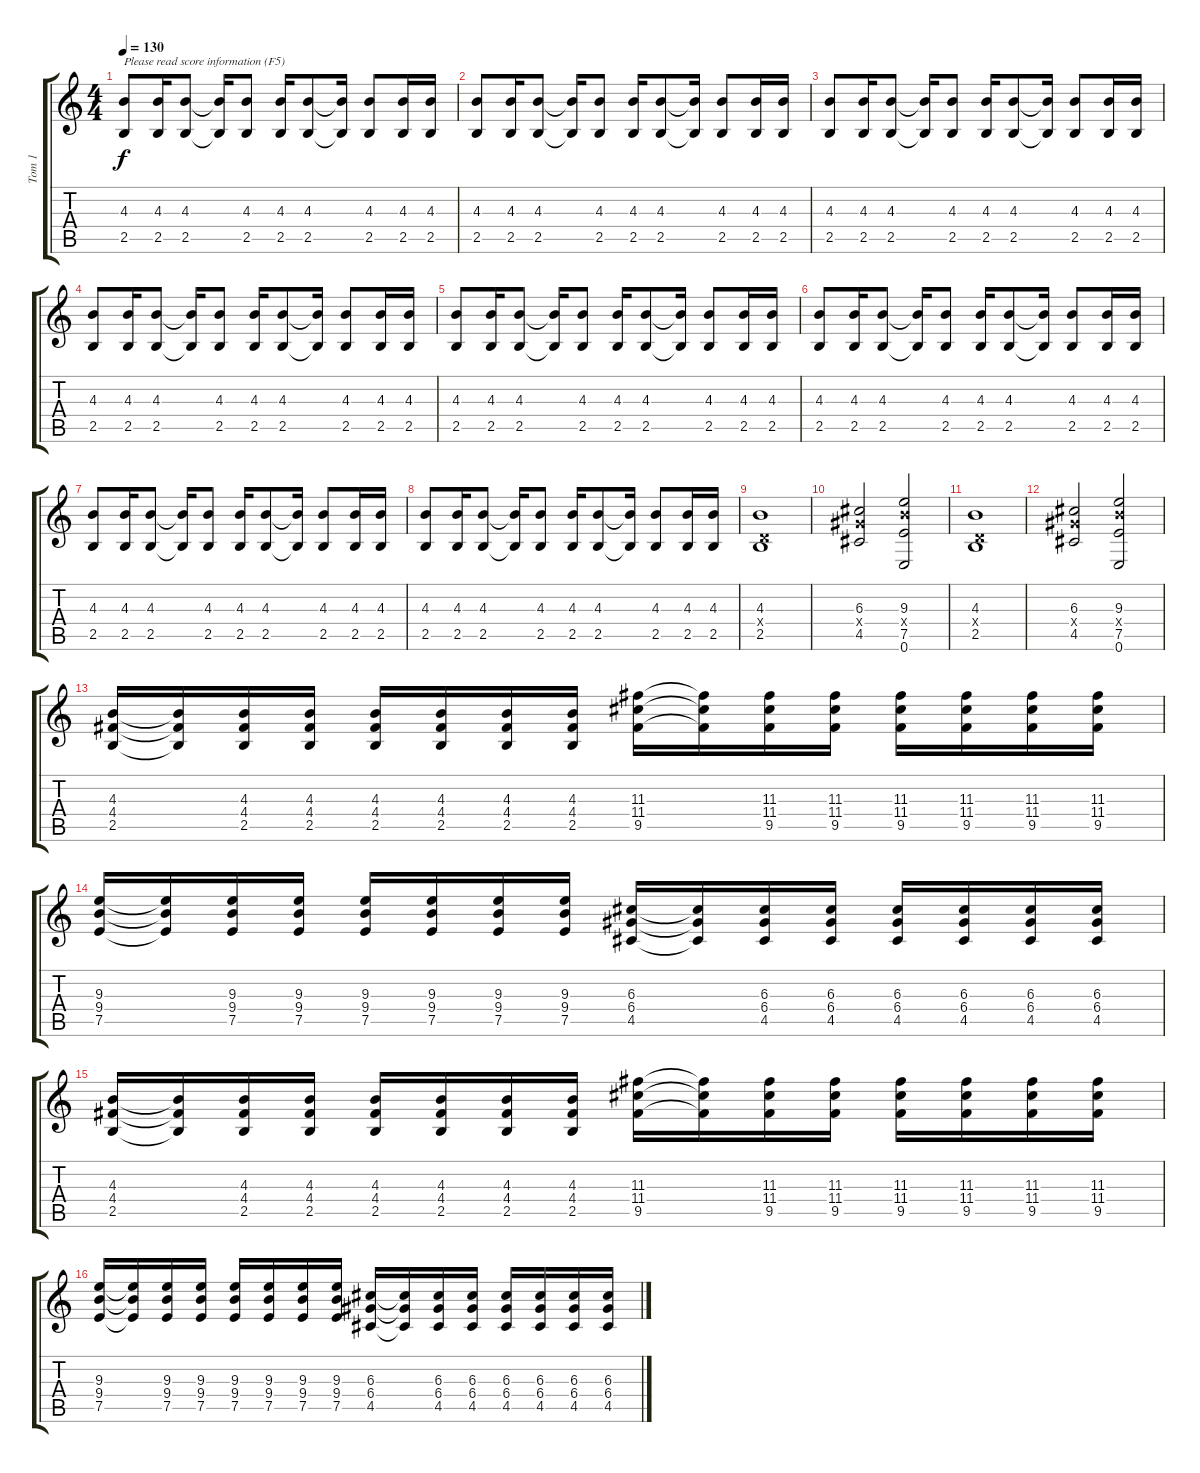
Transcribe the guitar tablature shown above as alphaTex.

\track ("Tom 1" "Tom 1") {instrument overdrivenguitar}
\staff {score tabs}
\tuning (E4 B3 G3 D3 A2 E2) {hide}
\ts (4 4)
\tempo 130
\clef g2
\ks c
(4.3 2.5).8{txt "Please read score information (F5)" dy f instrument overdrivenguitar} (4.3 2.5).16 (4.3 2.5).8 (4.3{t} 2.5{t}).16 (4.3 2.5).8 (4.3 2.5).16 (4.3 2.5).8 (4.3{t} 2.5{t}).16 (4.3 2.5).8 (4.3 2.5).16 (4.3 2.5).16 |
(4.3 2.5).8 (4.3 2.5).16 (4.3 2.5).8 (4.3{t} 2.5{t}).16 (4.3 2.5).8 (4.3 2.5).16 (4.3 2.5).8 (4.3{t} 2.5{t}).16 (4.3 2.5).8 (4.3 2.5).16 (4.3 2.5).16 |
(4.3 2.5).8 (4.3 2.5).16 (4.3 2.5).8 (4.3{t} 2.5{t}).16 (4.3 2.5).8 (4.3 2.5).16 (4.3 2.5).8 (4.3{t} 2.5{t}).16 (4.3 2.5).8 (4.3 2.5).16 (4.3 2.5).16 |
(4.3 2.5).8 (4.3 2.5).16 (4.3 2.5).8 (4.3{t} 2.5{t}).16 (4.3 2.5).8 (4.3 2.5).16 (4.3 2.5).8 (4.3{t} 2.5{t}).16 (4.3 2.5).8 (4.3 2.5).16 (4.3 2.5).16 |
(4.3 2.5).8 (4.3 2.5).16 (4.3 2.5).8 (4.3{t} 2.5{t}).16 (4.3 2.5).8 (4.3 2.5).16 (4.3 2.5).8 (4.3{t} 2.5{t}).16 (4.3 2.5).8 (4.3 2.5).16 (4.3 2.5).16 |
(4.3 2.5).8 (4.3 2.5).16 (4.3 2.5).8 (4.3{t} 2.5{t}).16 (4.3 2.5).8 (4.3 2.5).16 (4.3 2.5).8 (4.3{t} 2.5{t}).16 (4.3 2.5).8 (4.3 2.5).16 (4.3 2.5).16 |
(4.3 2.5).8 (4.3 2.5).16 (4.3 2.5).8 (4.3{t} 2.5{t}).16 (4.3 2.5).8 (4.3 2.5).16 (4.3 2.5).8 (4.3{t} 2.5{t}).16 (4.3 2.5).8 (4.3 2.5).16 (4.3 2.5).16 |
(4.3 2.5).8 (4.3 2.5).16 (4.3 2.5).8 (4.3{t} 2.5{t}).16 (4.3 2.5).8 (4.3 2.5).16 (4.3 2.5).8 (4.3{t} 2.5{t}).16 (4.3 2.5).8 (4.3 2.5).16 (4.3 2.5).16 |
(4.3 0.4{x} 2.5).1{volume 16 instrument electricguitarclean} |
(6.3 6.4{x} 4.5).2 (9.3 9.4{x} 7.5 0.6).2 |
(4.3 0.4{x} 2.5).1 |
(6.3 6.4{x} 4.5).2 (9.3 9.4{x} 7.5 0.6).2 |
(4.3 4.4 2.5).16{instrument overdrivenguitar} (4.3{t} 4.4{t} 2.5{t}).16 (4.3 4.4 2.5).16 (4.3 4.4 2.5).16 (4.3 4.4 2.5).16 (4.3 4.4 2.5).16 (4.3 4.4 2.5).16 (4.3 4.4 2.5).16 (11.3 11.4 9.5).16 (11.3{t} 11.4{t} 9.5{t}).16 (11.3 11.4 9.5).16 (11.3 11.4 9.5).16 (11.3 11.4 9.5).16 (11.3 11.4 9.5).16 (11.3 11.4 9.5).16 (11.3 11.4 9.5).16 |
(9.3 9.4 7.5).16 (9.3{t} 9.4{t} 7.5{t}).16 (9.3 9.4 7.5).16 (9.3 9.4 7.5).16 (9.3 9.4 7.5).16 (9.3 9.4 7.5).16 (9.3 9.4 7.5).16 (9.3 9.4 7.5).16 (6.3 6.4 4.5).16 (6.3{t} 6.4{t} 4.5{t}).16 (6.3 6.4 4.5).16 (6.3 6.4 4.5).16 (6.3 6.4 4.5).16 (6.3 6.4 4.5).16 (6.3 6.4 4.5).16 (6.3 6.4 4.5).16 |
(4.3 4.4 2.5).16 (4.3{t} 4.4{t} 2.5{t}).16 (4.3 4.4 2.5).16 (4.3 4.4 2.5).16 (4.3 4.4 2.5).16 (4.3 4.4 2.5).16 (4.3 4.4 2.5).16 (4.3 4.4 2.5).16 (11.3 11.4 9.5).16 (11.3{t} 11.4{t} 9.5{t}).16 (11.3 11.4 9.5).16 (11.3 11.4 9.5).16 (11.3 11.4 9.5).16 (11.3 11.4 9.5).16 (11.3 11.4 9.5).16 (11.3 11.4 9.5).16 |
(9.3 9.4 7.5).16 (9.3{t} 9.4{t} 7.5{t}).16 (9.3 9.4 7.5).16 (9.3 9.4 7.5).16 (9.3 9.4 7.5).16 (9.3 9.4 7.5).16 (9.3 9.4 7.5).16 (9.3 9.4 7.5).16 (6.3 6.4 4.5).16 (6.3{t} 6.4{t} 4.5{t}).16 (6.3 6.4 4.5).16 (6.3 6.4 4.5).16 (6.3 6.4 4.5).16 (6.3 6.4 4.5).16 (6.3 6.4 4.5).16 (6.3 6.4 4.5).16
